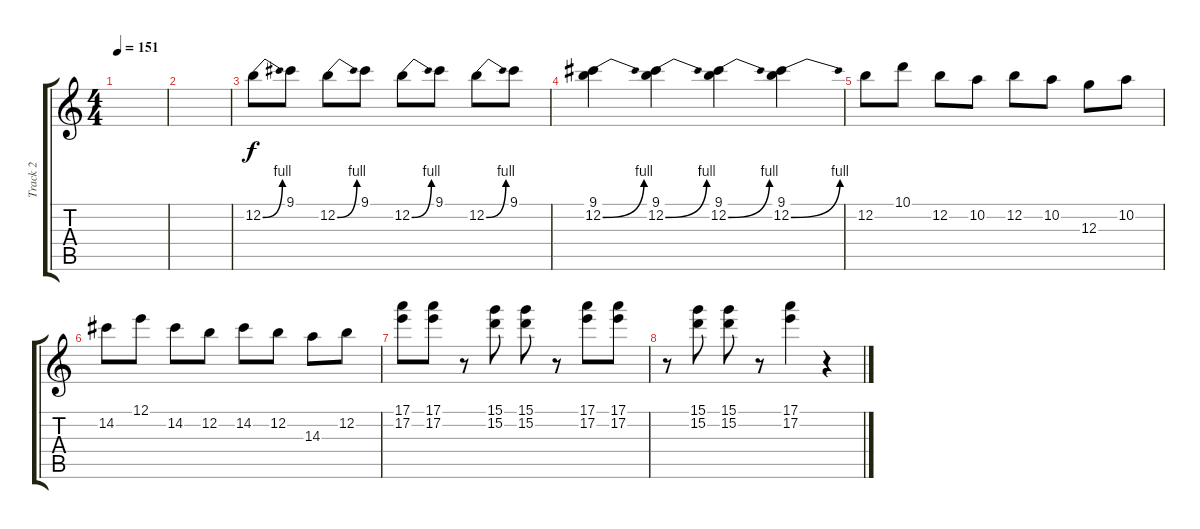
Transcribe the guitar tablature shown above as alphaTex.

\track ("Track 2" "Track 2") {instrument distortionguitar}
\staff {score tabs}
\tuning (E4 B3 G3 D3 A2 E2) {hide}
\ts (4 4)
\tempo 151
\clef g2
\ks c
|
|
12.2{be (bend 0 0 60 4)}.8 9.1.8 12.2{be (bend 0 0 60 4)}.8 9.1.8 12.2{be (bend 0 0 60 4)}.8 9.1.8 12.2{be (bend 0 0 60 4)}.8 9.1.8 |
(9.1 12.2{be (bend 0 0 60 4)}).4 (9.1 12.2{be (bend 0 0 60 4)}).4 (9.1 12.2{be (bend 0 0 60 4)}).4 (9.1 12.2{be (bend 0 0 60 4)}).4 |
12.2.8 10.1.8 12.2.8 10.2.8 12.2.8 10.2.8 12.3.8 10.2.8 |
14.2.8 12.1.8 14.2.8 12.2.8 14.2.8 12.2.8 14.3.8 12.2.8 |
(17.1 17.2).8 (17.1 17.2).8 r.8 (15.1 15.2).8 (15.1 15.2).8 r.8 (17.1 17.2).8 (17.1 17.2).8 |
r.8 (15.1 15.2).8 (15.1 15.2).8 r.8 (17.1 17.2).4 r.4
